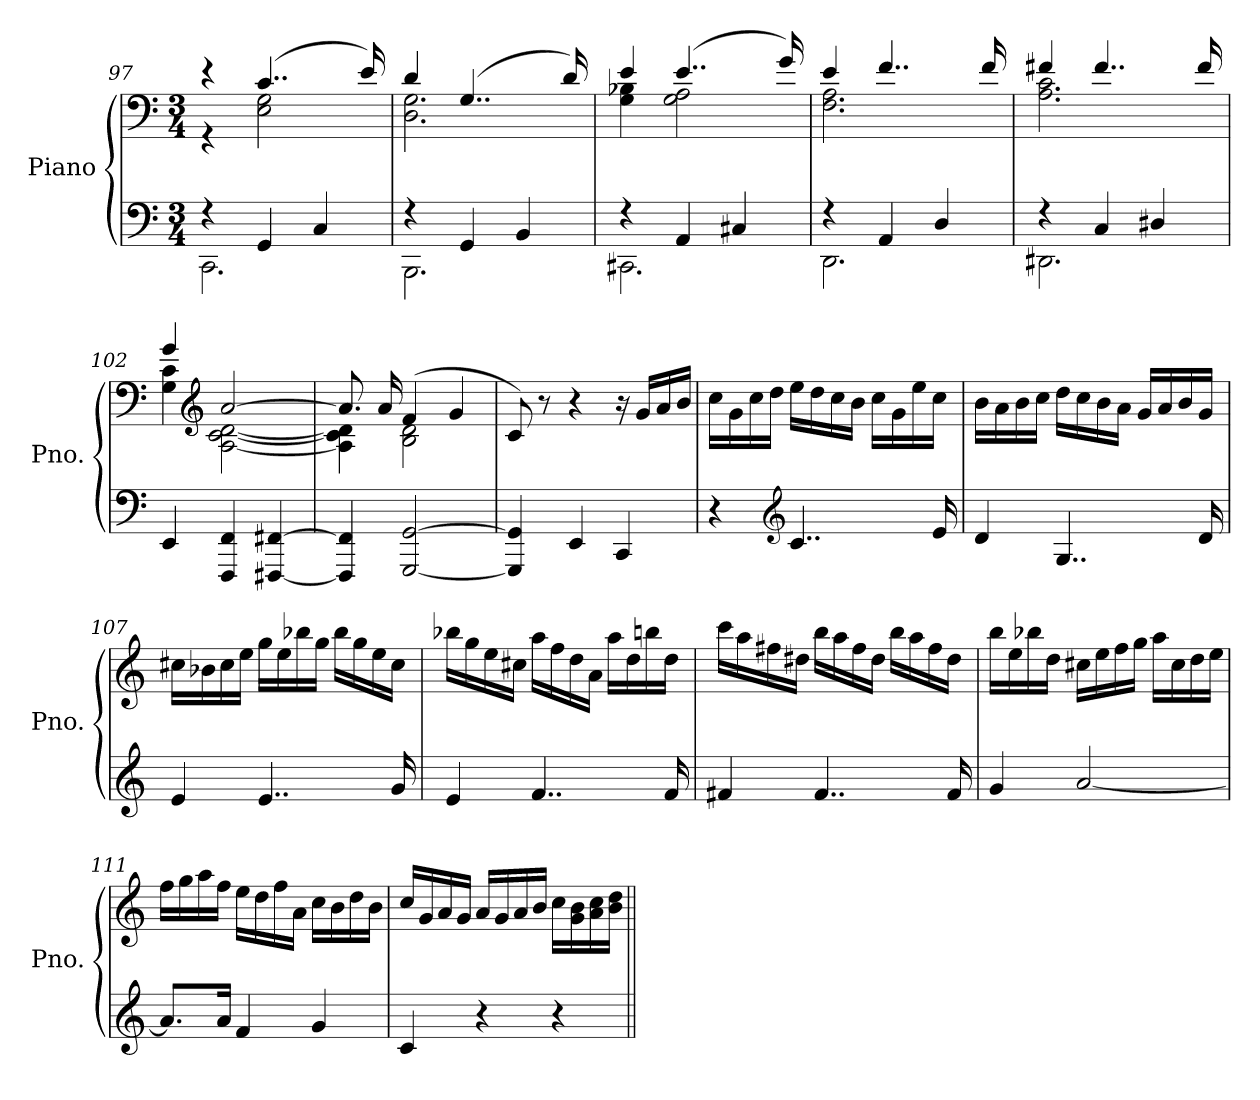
**kern	**kern
*part1	*part1
*staff2	*staff1
*I"Piano	*
*I'Pno.	*
*clefF4	*clefF4
*k[]	*k[]
*M3/4	*M3/4
=97	=97
*^	*^
4r	2.CC\	4r	4r
4GG/	.	(>4..c/	2E\ 2G\
4C/	.	.	.
.	.	16e/)	.
=98	=98	=98	=98
4r	2.BBB\	4d/	2.D\ 2.G\
4GG/	.	(>4..G/	.
4BB/	.	.	.
.	.	16d/)	.
!!LO:LB:g=z	!!
=99	=99	=99	=99
4r	2.CC#X\	4e/	4G\ 4B-X\
4AA/	.	(>4..e/	2G\ 2A\
4C#X/	.	.	.
.	.	16g/)	.
=100	=100	=100	=100
4r	2.DD\	4e/	2.F\ 2.A\
4AA/	.	4..f/	.
4D/	.	.	.
.	.	16f/	.
=101	=101	=101	=101
4r	2.DD#X\	4f#X/	2.A\ 2.c\
4C/	.	4..f#/	.
4D#X/	.	.	.
.	.	16f#/	.
*v	*v	*	*
=102	=102	=102
4EE/	4g/	4G\ 4c\
*	*clefG2	*
4FFF/ 4FF/	[2a/	[2A\ [2c\ [2d\
[4FFF#X/ [4FF#X/	.	.
=103	=103	=103
4FFF#/] 4FF#/]	8.a/]	4A\] 4c\] 4d\]
.	16a/	.
[2GGG/ [2GG/	(>4f/	2B\ 2d\
.	4g/	.
*	*v	*v
!!LO:LB:g=z
=104	=104
4GGG/] 4GG/]	8c/)
.	8r
4EE/	4r
4CC/	16r
.	16g/LL
.	16a/
.	16b/JJ
=105	=105
4r	16cc\LL
.	16g\
.	16cc\
.	16dd\JJ
*clefG2	*
4..c/	16ee\LL
.	16dd\
.	16cc\
.	16b\JJ
.	16cc\LL
.	16g\
.	16ee\
16e/	16cc\JJ
=106	=106
4d/	16b\LL
.	16a\
.	16b\
.	16cc\JJ
4..G/	16dd\LL
.	16cc\
.	16b\
.	16a\JJ
.	16g/LL
.	16a/
.	16b/
16d/	16g/JJ
=107	=107
4e/	16cc#X\LL
.	16b-X\
.	16cc#\
.	16ee\JJ
4..e/	16gg\LL
.	16ee\
.	16bb-X\
.	16gg\JJ
.	16bb-\LL
.	16gg\
.	16ee\
16g/	16cc#\JJ
!!LO:LB:g=z
=108	=108
4e/	16bb-X\LL
.	16gg\
.	16ee\
.	16cc#X\JJ
4..f/	16aa\LL
.	16ff\
.	16dd\
.	16a\JJ
.	16aa\LL
.	16dd\
.	16bbn\
16f/	16dd\JJ
=109	=109
4f#X/	16ccc\LL
.	16aa\
.	16ff#X\
.	16dd#X\JJ
4..f#/	16bb\LL
.	16aa\
.	16ff#\
.	16dd#\JJ
.	16bb\LL
.	16aa\
.	16ff#\
16f#/	16dd#\JJ
=110	=110
4g/	16bb\LL
.	16ee\
.	16bb-X\
.	16dd\JJ
[2a/	16cc#X\LL
.	16ee\
.	16ff\
.	16gg\JJ
.	16aa\LL
.	16cc#\
.	16dd\
.	16ee\JJ
!!LO:PB:g=z
=111	=111
8.a/L]	16ff\LL
.	16gg\
.	16aa\
16a/Jk	16ff\JJ
4f/	16ee\LL
.	16dd\
.	16ff\
.	16a\JJ
4g/	16cc\LL
.	16b\
.	16dd\
.	16b\JJ
=112	=112
4c/	16cc/LL
.	16g/
.	16a/
.	16g/JJ
4r	16a/LL
.	16g/
.	16a/
.	16b/JJ
4r	16cc\LL
.	16g\ 16b\
.	16a\ 16cc\
.	16b\ 16dd\JJ
=||	=||
*-	*-
